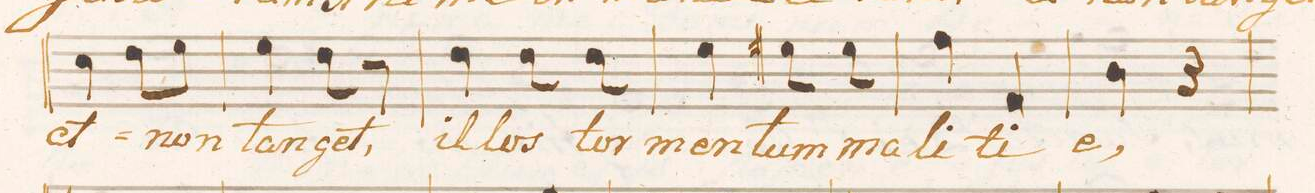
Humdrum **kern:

**kern	**text	**dynam
*I"Basso.	*	*
*clefF4	*	*
*k[f#]	*	*
*M2/4	*	*
4E\	et	.
8F#\L	non	.
8G\J	.	.
=12	=12	=12
4G\	tan-	.
8F#\	-get,	.
8r	.	.
=13	=13	=13
4F#\	il-	.
8F#\	-los	.
8F#\	tor-	.
=14	=14	=14
4G\	-men-	.
8G#X\	-tum	.
8G#\	ma-	.
=15	=15	=15
4A\	-li-	.
4AA/	-ti-	.
=16	=16	=16
4D\	-e,	.
4r	.	.
=17	=17	=17
*-	*-	*-
